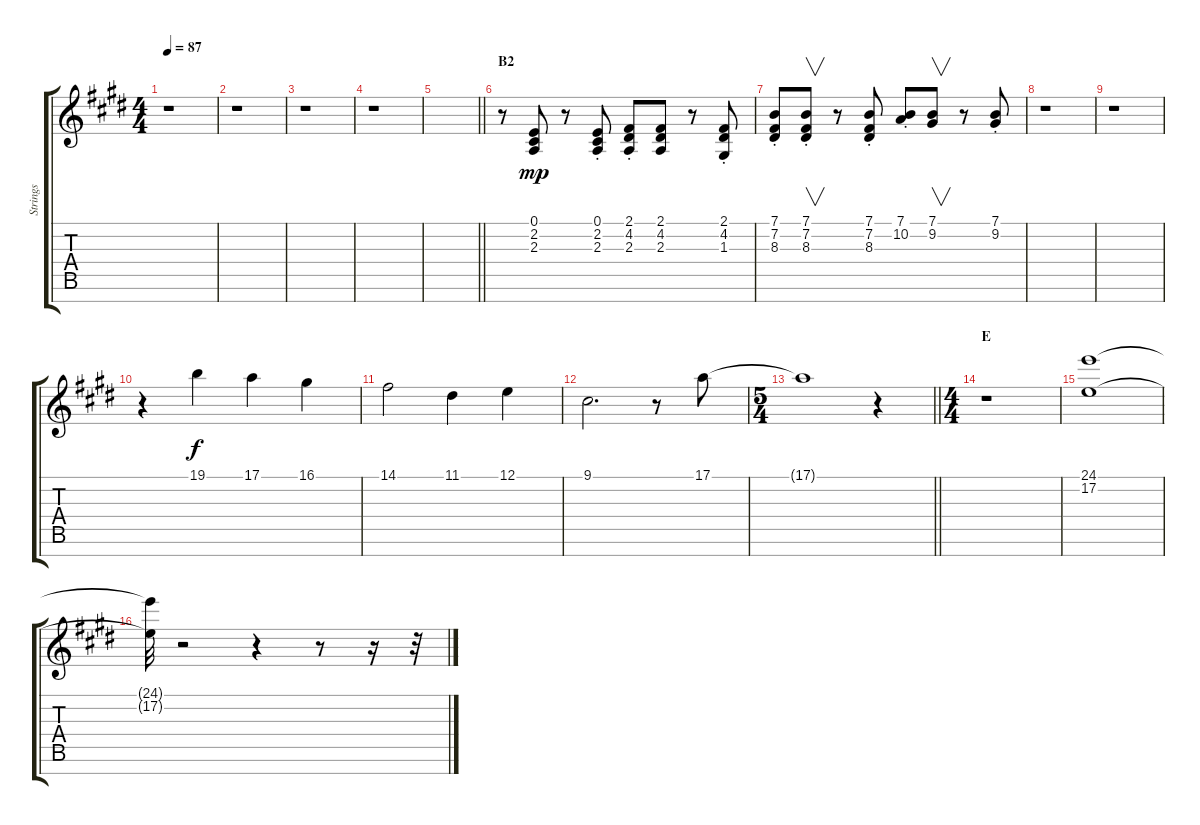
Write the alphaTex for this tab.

\track ("Strings" "Strings") {instrument stringensemble1}
\staff {score tabs}
\tuning (E4 B3 G3 D3 A2 E2 B1) {hide}
\ts (4 4)
\tempo 87
\clef g2
\ks e
r.1{dy f} |
r.1 |
r.1 |
r.1 |
\barLineRight lightlight
|
\section ("" "B2")
r.8{volume 11} (0.1 2.2 2.3).8{dy mp} r.8 (0.1{st} 2.2 2.3{st}).8 (2.1{st} 4.2{st} 2.3{st}).8 (2.1 4.2 2.3).8 r.8 (2.1{st} 4.2{st} 1.3{st}).8 |
(7.1{st} 7.2{st} 8.3).8 (7.1 7.2{st} 8.3).8{v} r.8 (7.1{st} 7.2{st} 8.3).8 (7.1{st} 10.2{st}).8 (7.1 9.2).8{v} r.8 (7.1{st} 9.2{st}).8 |
r.1 |
r.1 |
r.4 19.1.4{dy f} 17.1.4 16.1.4 |
14.1.2 11.1.4 12.1.4 |
9.1.2{d} r.8 17.1.8 |
\ts (5 4)
\barLineRight lightlight
17.1{t}.1 r.4 |
\ts (4 4)
\section ("" "E")
r.1 |
(24.1 17.2).1 |
(24.1{t} 17.2{t}).32 r.2 r.4 r.8 r.16 r.32
